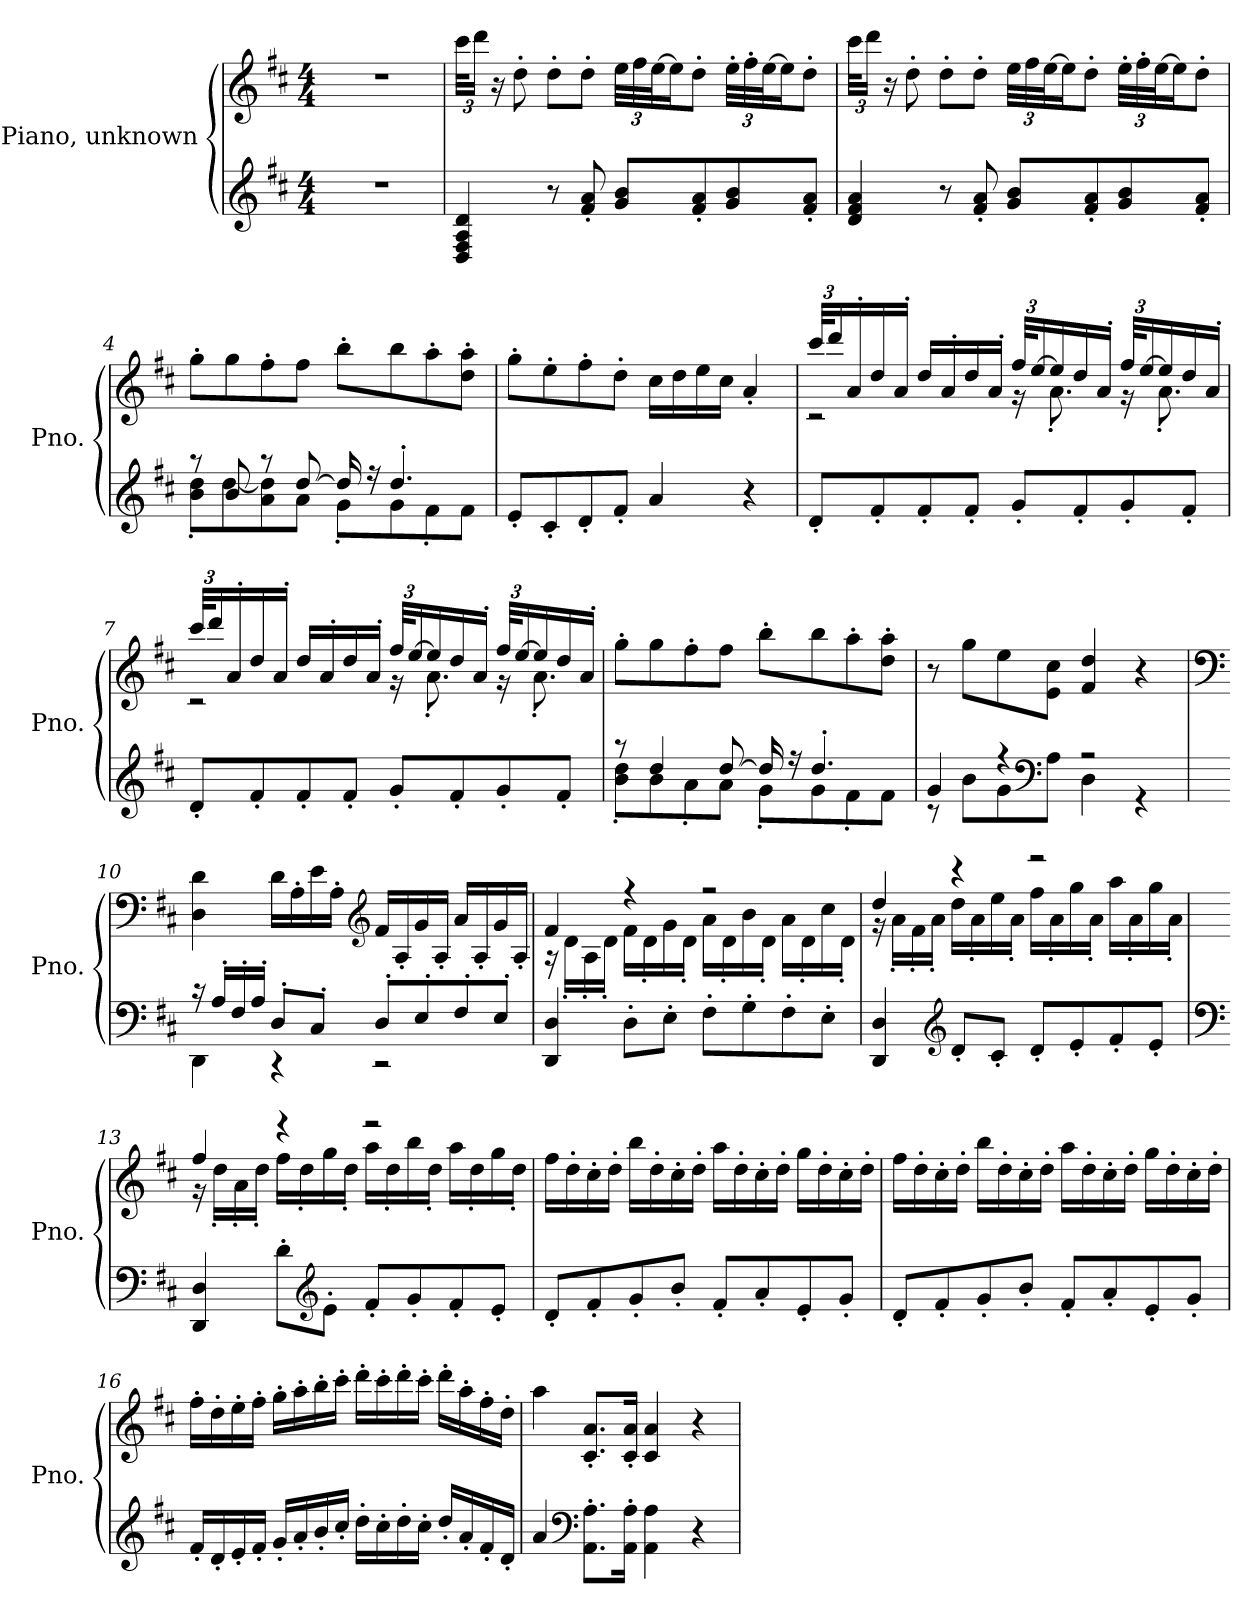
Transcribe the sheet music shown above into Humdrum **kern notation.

**kern	**kern
*part1	*part1
*staff2	*staff1
*I"Piano, unknown	*
*I'Pno.	*
*clefG2	*clefG2
*k[f#c#]	*k[f#c#]
*M4/4	*M4/4
*MM120	*MM120
=1	=1
1r	1r
=2	=2
*	*Xbrackettup
4D/ 4F#/ 4A/ 4d/	48ccc#\KLL
.	24ddd\JJ
.	16r
.	8dd'\
8r	8dd'\L
8f#/' 8a/'	8dd'\J
8g/ 8b/L	48ee\LLL
.	48ff#\
.	[48ee\J
.	16ee\J]
8f#/' 8a/'	8dd'\J
8g/ 8b/	48ee'\LLL
.	48ff#'\
.	[48ee\J
.	16ee\J]
8f#/' 8a/'J	8dd'\J
=3	=3
4d/ 4f#/ 4a/	48ccc#\KLL
.	24ddd\JJ
.	16r
.	8dd'\
8r	8dd'\L
8f#/' 8a/'	8dd'\J
8g/ 8b/L	48ee\LLL
.	48ff#\
.	[48ee\J
.	16ee\J]
8f#/' 8a/'	8dd'\J
8g/ 8b/	48ee'\LLL
.	48ff#'\
.	[48ee\J
.	16ee\J]
8f#/' 8a/'J	8dd'\J
!!LO:LB:g=z
=4	=4
*^	*
8r	8b\' 8dd\'L	8gg'\L
8b/	[8dd\	8gg\
8r	8a\ 8dd\]	8ff#'\
[8dd/	8a\J	8ff#\J
16dd/]	8g'\L	8bb'\L
16r	.	.
4.dd'/	8g\	8bb\
.	8f#'\	8aa'\
.	8f#\J	8dd\' 8aa\'J
*v	*v	*
=5	=5
8e'/L	8gg'\L
8c#'/	8ee'\
8d'/	8ff#'\
8f#'/J	8dd'\J
4a/	16cc#\LL
.	16dd\
.	16ee\
.	16cc#\JJ
4r	4a'/
=6	=6
*	*^
8d'/L	48ccc#/KLL	2r
.	24ddd/	.
.	16a'/	.
8f#'/	16dd/	.
.	16a'/JJ	.
8f#'/	16dd/LL	.
.	16a'/	.
8f#'/J	16dd/	.
.	16a'/JJ	.
8g'/L	48ff#/KLL	16r
.	[24ee/	.
.	16ee/]	8.a'\
8f#'/	16dd/	.
.	16a'/JJ	.
8g'/	48ff#/KLL	16r
.	[24ee/	.
.	16ee/]	8.a'\
8f#'/J	16dd/	.
.	16a'/JJ	.
!!LO:LB:g=z	!!
=7	=7	=7
8d'/L	48ccc#/KLL	2r
.	24ddd/	.
.	16a'/	.
8f#'/	16dd/	.
.	16a'/JJ	.
8f#'/	16dd/LL	.
.	16a'/	.
8f#'/J	16dd/	.
.	16a'/JJ	.
8g'/L	48ff#/KLL	16r
.	[24ee/	.
.	16ee/]	8.a'\
8f#'/	16dd/	.
.	16a'/JJ	.
8g'/	48ff#/KLL	16r
.	[24ee/	.
.	16ee/]	8.a'\
8f#'/J	16dd/	.
.	16a'/JJ	.
*	*v	*v
=8	=8
*^	*
8r	8b\' 8dd\'L	8gg'\L
4dd/	8b\	8gg\
.	8a'\	8ff#'\
[8dd/	8a\J	8ff#\J
16dd/]	8g'\L	8bb'\L
16r	.	.
4.dd'/	8g\	8bb\
.	8f#'\	8aa'\
.	8f#\J	8dd\' 8aa\'J
=9	=9	=9
4g/	8r	8r
.	8b\L	8gg\L
4r	8g\	8ee\
*clefF4	*	*
.	8A\J	8e\ 8cc#\J
2r	4D\	4f#/ 4dd/
.	4r	4r
!!LO:LB:g=z
=10	=10	=10
*	*	*clefF4
16r	4DD\	4D\ 4d\
16A'/LL	.	.
16F#'/	.	.
16A'/JJ	.	.
8D'/L	4r	16d\LL
.	.	16A'\
8C#'/J	.	16e\
.	.	16A'\JJ
*	*	*clefG2
8D'/L	2r	16f#/LL
.	.	16A'/
8E'/	.	16g/
.	.	16A'/JJ
8F#'/	.	16a/LL
.	.	16A'/
8E'/J	.	16g/
.	.	16A'/JJ
*v	*v	*
=11	=11
*	*^
4DD/ 4D/	4f#/	16r
.	.	16d'\LL
.	.	16A'\
.	.	16d'\JJ
8D'\L	4r	16f#\LL
.	.	16d'\
8E'\J	.	16g\
.	.	16d'\JJ
8F#'\L	2r	16a\LL
.	.	16d'\
8G'\	.	16b\
.	.	16d'\JJ
8F#'\	.	16a\LL
.	.	16d'\
8E'\J	.	16cc#\
.	.	16d'\JJ
!!LO:LB:g=z	!!
=12	=12	=12
4DD/ 4D/	4dd/	16r
.	.	16a'\LL
.	.	16f#'\
.	.	16a'\JJ
*clefG2	*	*
8d'/L	4r	16dd\LL
.	.	16a'\
8c#'/J	.	16ee\
.	.	16a'\JJ
8d'/L	2r	16ff#\LL
.	.	16a'\
8e'/	.	16gg\
.	.	16a'\JJ
8f#'/	.	16aa\LL
.	.	16a'\
8e'/J	.	16gg\
.	.	16a'\JJ
=13	=13	=13
*clefF4	*	*
4DD/ 4D/	4ff#/	16r
.	.	16dd'\LL
.	.	16a'\
.	.	16dd'\JJ
8d'\L	4r	16ff#\LL
.	.	16dd'\
*clefG2	*	*
8e'\J	.	16gg\
.	.	16dd'\JJ
8f#'/L	2r	16aa\LL
.	.	16dd'\
8g'/	.	16bb\
.	.	16dd'\JJ
8f#'/	.	16aa\LL
.	.	16dd'\
8e'/J	.	16gg\
.	.	16dd'\JJ
*	*v	*v
!!LO:LB:g=z
=14	=14
8d'/L	16ff#\LL
.	16dd'\
8f#'/	16cc#'\
.	16dd'\JJ
8g'/	16bb\LL
.	16dd'\
8b'/J	16cc#'\
.	16dd'\JJ
8f#'/L	16aa\LL
.	16dd'\
8a'/	16cc#'\
.	16dd'\JJ
8e'/	16gg\LL
.	16dd'\
8g'/J	16cc#'\
.	16dd'\JJ
=15	=15
8d'/L	16ff#\LL
.	16dd'\
8f#'/	16cc#'\
.	16dd'\JJ
8g'/	16bb\LL
.	16dd'\
8b'/J	16cc#'\
.	16dd'\JJ
8f#'/L	16aa\LL
.	16dd'\
8a'/	16cc#'\
.	16dd'\JJ
8e'/	16gg\LL
.	16dd'\
8g'/J	16cc#'\
.	16dd'\JJ
!!LO:PB:g=z
=16	=16
16f#'/LL	16ff#'\LL
16d'/	16dd'\
16e'/	16ee'\
16f#'/JJ	16ff#'\JJ
16g'/LL	16gg'\LL
16a'/	16aa'\
16b'/	16bb'\
16cc#'/JJ	16ccc#'\JJ
16dd'\LL	16ddd'\LL
16cc#'\	16ccc#'\
16dd'\	16ddd'\
16cc#'\JJ	16ccc#'\JJ
16dd'/LL	16ddd'\LL
16a'/	16aa'\
16f#'/	16ff#'\
16d'/JJ	16dd'\JJ
=17	=17
4a/	4aa\
*clefF4	*
8.AA\' 8.A\'L	8.c#/' 8.a/'L
16AA\' 16A\'Jk	16c#/' 16a/'Jk
4AA\ 4A\	4c#/ 4a/
4r	4r
=	=
*-	*-
